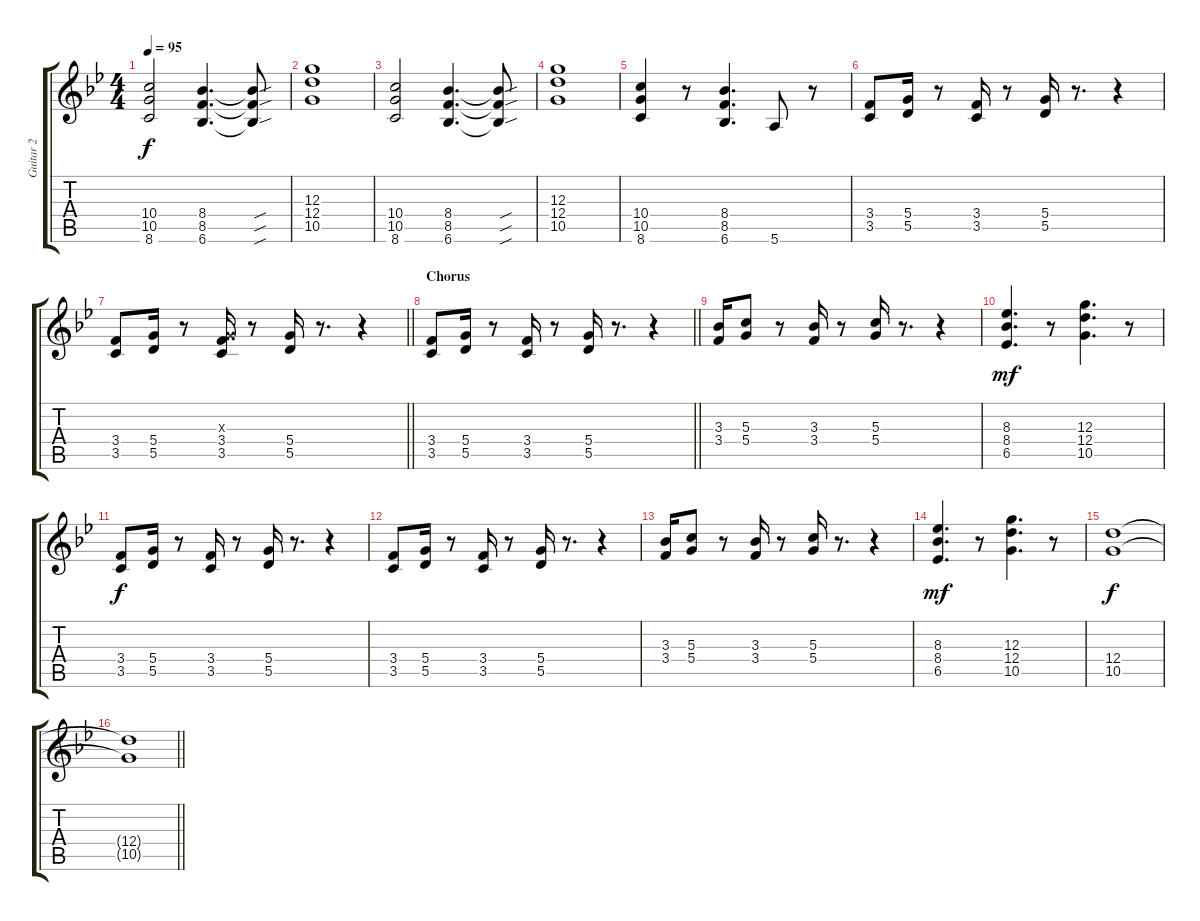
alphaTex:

\track ("Guitar 2" "Guitar 2") {instrument distortionguitar}
\staff {score tabs}
\tuning (E4 B3 G3 D3 A2 E2) {hide}
\ts (4 4)
\tempo 95
\clef g2
\ks gminor
(10.4 10.5 8.6).2{dy f} (8.4 8.5 6.6).4{d} (8.4{sou t} 8.5{sou t} 6.6{sou t}).8 |
(12.3 12.4 10.5).1 |
(10.4 10.5 8.6).2 (8.4 8.5 6.6).4{d} (8.4{sou t} 8.5{sou t} 6.6{sou t}).8 |
(12.3 12.4 10.5).1 |
(10.4 10.5 8.6).4 r.8 (8.4 8.5 6.6).4{d} 5.6.8 r.8 |
(3.4 3.5).8 (5.4 5.5).16 r.8 (3.4 3.5).16 r.8 (5.4 5.5).16 r.8{d} r.4 |
\barLineRight lightlight
(3.4 3.5).8 (5.4 5.5).16 r.8 (0.3{x} 3.4 3.5).16 r.8 (5.4 5.5).16 r.8{d} r.4 |
\section ("" "Chorus")
\barLineRight lightlight
(3.4 3.5).8 (5.4 5.5).16 r.8 (3.4 3.5).16 r.8 (5.4 5.5).16 r.8{d} r.4 |
(3.3 3.4).16 (5.3 5.4).8 r.8 (3.3 3.4).16 r.8 (5.3 5.4).16 r.8{d} r.4 |
(8.3 8.4 6.5).4{d dy mf} r.8 (12.3 12.4 10.5).4{d} r.8 |
(3.4 3.5).8{dy f} (5.4 5.5).16 r.8 (3.4 3.5).16 r.8 (5.4 5.5).16 r.8{d} r.4 |
(3.4 3.5).8 (5.4 5.5).16 r.8 (3.4 3.5).16 r.8 (5.4 5.5).16 r.8{d} r.4 |
(3.3 3.4).16 (5.3 5.4).8 r.8 (3.3 3.4).16 r.8 (5.3 5.4).16 r.8{d} r.4 |
(8.3 8.4 6.5).4{d dy mf} r.8 (12.3 12.4 10.5).4{d} r.8 |
(12.4 10.5).1{dy f} |
\barLineRight lightlight
(12.4{t} 10.5{t}).1
